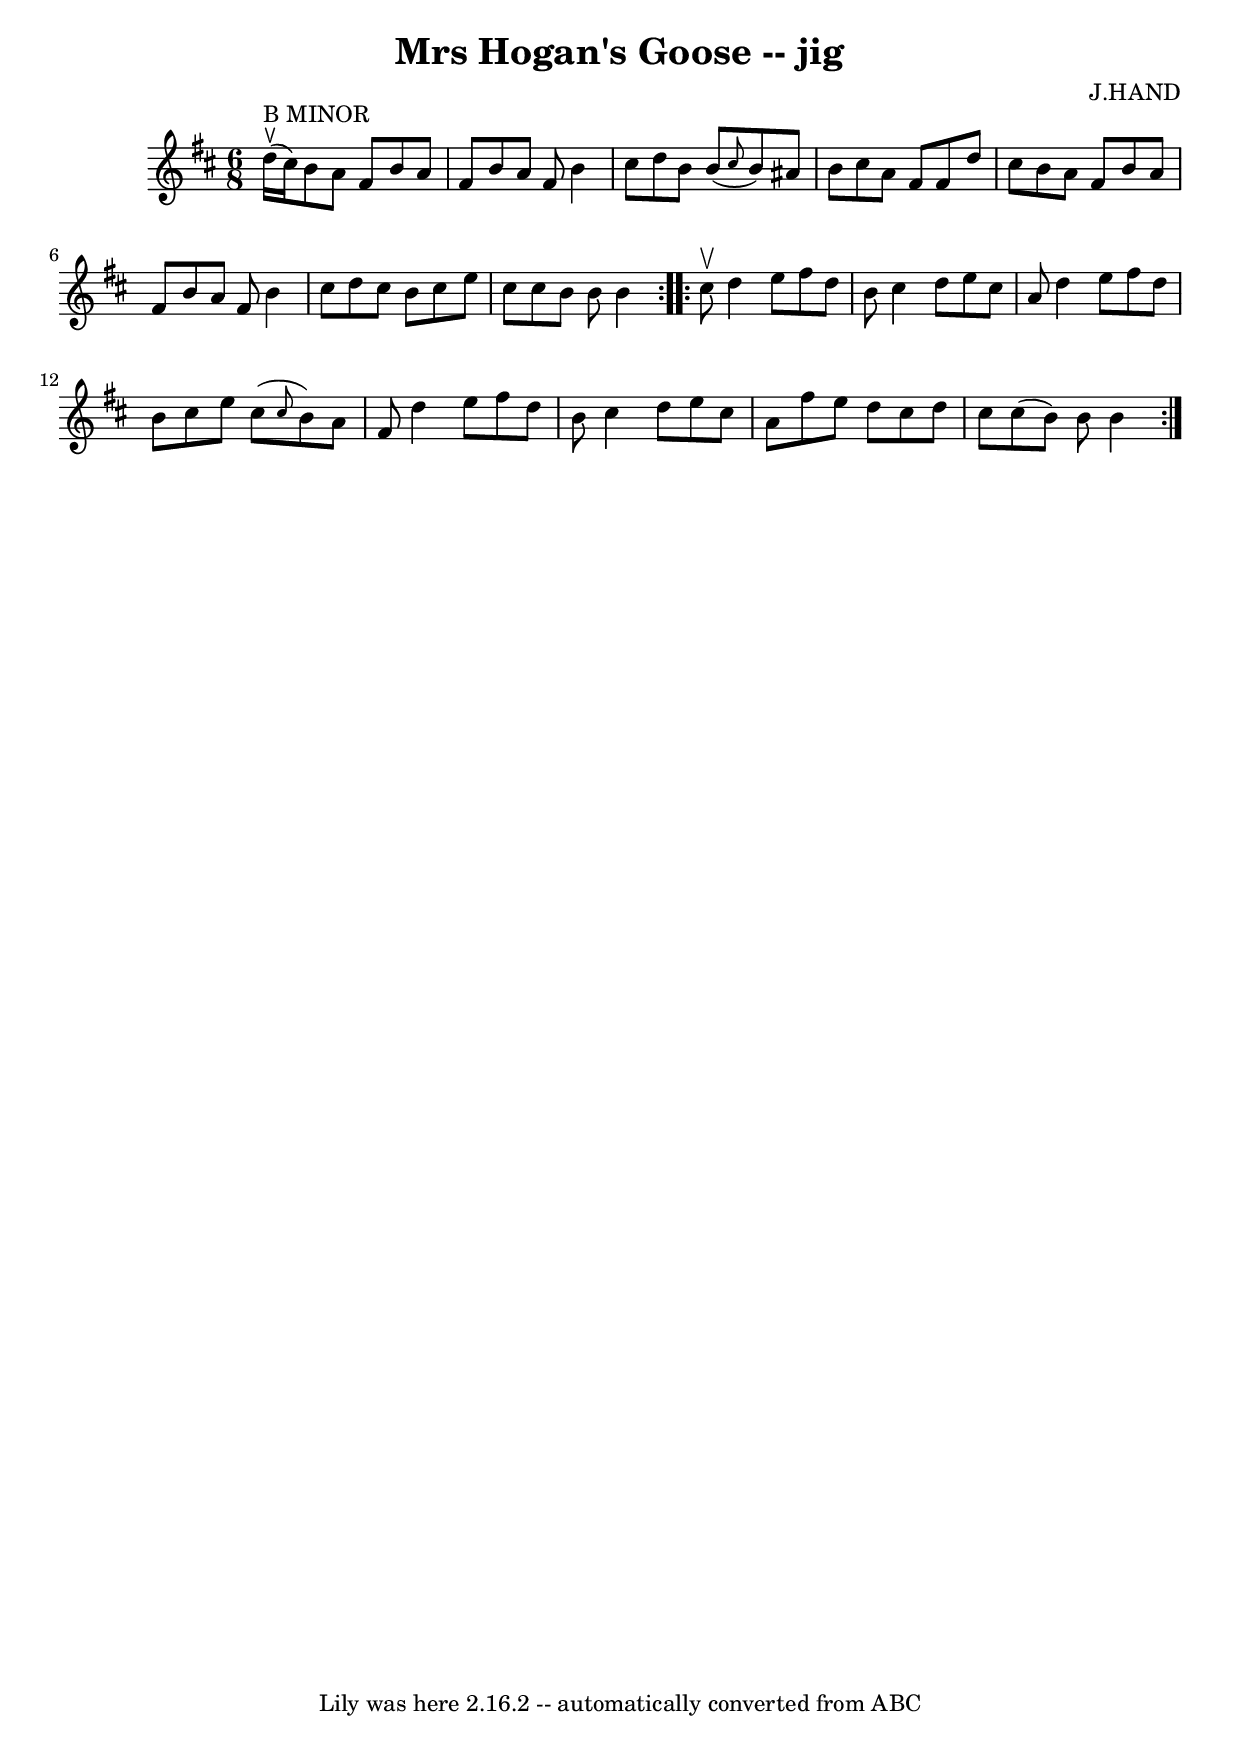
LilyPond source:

\version "2.7.40"
\include "Mammoth.ily"
\header {
	%% book = "Ryan's Mammoth Collection"
	composer = "J.HAND"
	crossRefNumber = "1"
	footnotes = ""
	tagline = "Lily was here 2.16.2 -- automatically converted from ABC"
	title = "Mrs Hogan's Goose -- jig"
}
voicedefault =  {
\set Score.defaultBarType = "empty"

\repeat volta 2 {
\time 6/8 \key b \minor d''16^"B MINOR"^\ltoe(cis''16) |
   
b'8 a'8 fis'8 b'8 a'8 fis'8  |
 b'8 a'8 fis'8    
b'4 cis''8  |
 d''8 b'8 b'8 (\grace { cis''8  } b'8)  
 ais'8 b'8  |
 cis''8 a'8 fis'8 fis'8 d''8 cis''8  
|
 b'8 a'8 fis'8 b'8 a'8 fis'8  |
 b'8 a'8  
 fis'8 b'4 cis''8  |
 d''8 cis''8 b'8 cis''8 e''8    
cis''8  |
 cis''8 b'8 b'8 b'4  } \repeat volta 2 { cis''8 
^\upbow |
 d''4 e''8 fis''8 d''8 b'8  |
 cis''4    
d''8 e''8 cis''8 a'8  |
 d''4 e''8 fis''8 d''8 b'8 
 |
 cis''8 e''8 cis''8 (\grace { cis''8  } b'8) a'8    
fis'8  |
 d''4 e''8 fis''8 d''8 b'8  |
 cis''4    
d''8 e''8 cis''8 a'8  |
 fis''8 e''8 d''8 cis''8    
d''8 cis''8  |
 cis''8 (b'8) b'8 b'4  }   
}

\score{
    <<

	\context Staff="default"
	{
	    \voicedefault 
	}

    >>
	\layout {
	}
	\midi {}
}
